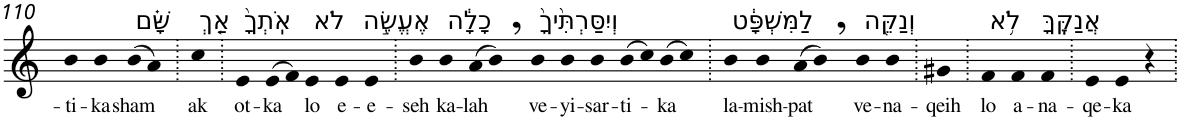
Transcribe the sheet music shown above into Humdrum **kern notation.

**kern	**text
*part1	*part1
*staff1	*staff1
*I"Piano	*
*I'Pno	*
!!LO:PB:g=z
*clefG2	*
*k[]	*
=110	=110
!	!LO:LY:b
4b	-ti-
!	!LO:LY:b
4b	-ka
!LO:TX:a:t=שָּׁ֗ם	!
!	!LO:LY:b
(>8b	sham
8a)	.
=111.	=111.
!LO:TX:a:t=אַ֤ךְ	!
!	!LO:LY:b
4cc	ak
=112.	=112.
!LO:TX:a:t=אֹֽתְךָ֙	!
!	!LO:LY:b
4e	ot-
!	!LO:LY:b
(>8e	-ka
8f)	.
!LO:TX:a:t=לֹא	!
!	!LO:LY:b
4e	lo
!LO:TX:a:t=אֶעֱשֶׂ֣ה	!
!	!LO:LY:b
4e	e-
!	!LO:LY:b
4e	-e-
=113.	=113.
!	!LO:LY:b
4b	-seh
!LO:TX:a:t=כָלָ֔ה	!
!	!LO:LY:b
4b	ka-
!	!LO:LY:b
(>8a	-lah
8b,)	.
!LO:TX:a:t=וְיִסַּרְתִּ֙יךָ֙	!
!	!LO:LY:b
4b	ve-
!	!LO:LY:b
4b	-yi-
!	!LO:LY:b
4b	-sar-
!	!LO:LY:b
(>8b	-ti-
8cc)	.
!	!LO:LY:b
(>8b	-ka
8cc)	.
=114.	=114.
!LO:TX:a:t=לַמִּשְׁפָּ֔ט	!
!	!LO:LY:b
4b	la-
!	!LO:LY:b
4b	-mish-
!	!LO:LY:b
(>8a	-pat
8b,)	.
!LO:TX:a:t=וְנַקֵּ֖ה	!
!	!LO:LY:b
4b	ve-
!	!LO:LY:b
4b	-na-
=115.	=115.
!	!LO:LY:b
4g#X	-qeih
=116.	=116.
!LO:TX:a:t=לֹ֥א	!
!	!LO:LY:b
4f	lo
!LO:TX:a:t=אֲנַקֶּֽךָּ	!
!	!LO:LY:b
4f	a-
!	!LO:LY:b
4f	-na-
=117.	=117.
!	!LO:LY:b
4e	-qe-
!	!LO:LY:b
4e	-ka
4r	.
=.	=.
*-	*-
